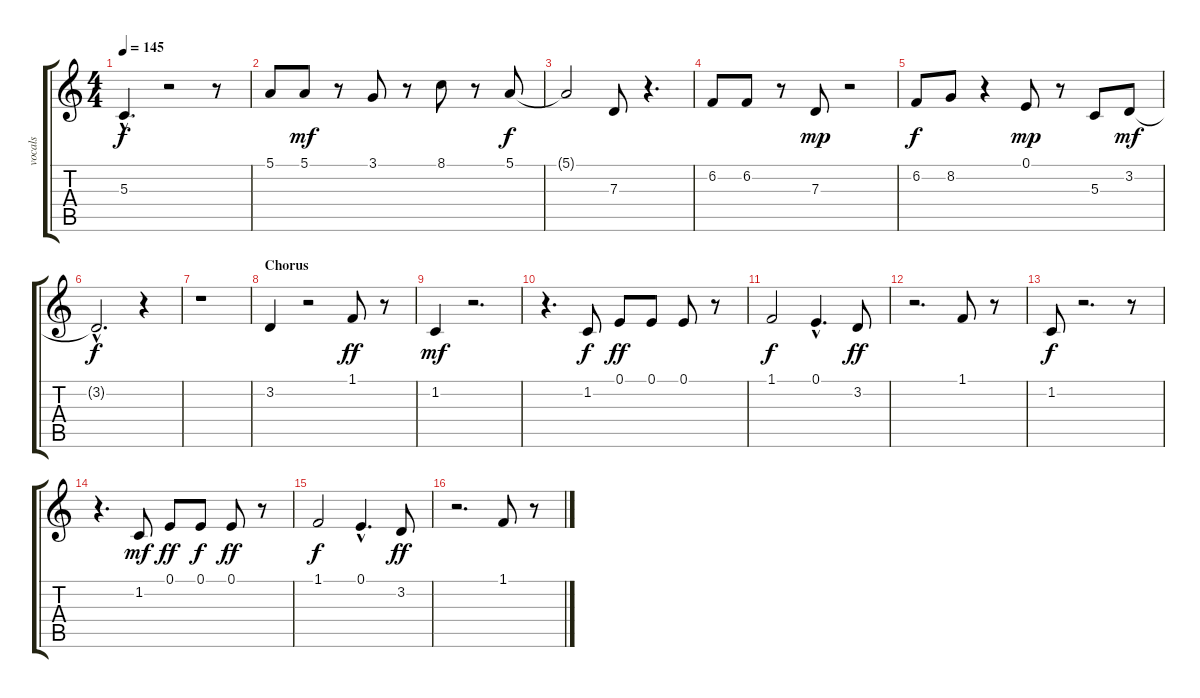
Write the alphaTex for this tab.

\track ("vocals" "vocals") {instrument sopranosax}
\staff {score tabs}
\tuning (E4 B3 G3 D3 A2 E2) {hide}
\ts (4 4)
\tempo 145
\clef g2
\ks c
5.3{hac t}.4{d dy f} r.2 r.8 |
5.1.8 5.1.8{dy mf} r.8 3.1.8 r.8 8.1.8 r.8 5.1.8{dy f} |
5.1{t}.2 7.3.8 r.4{d} |
6.2.8 6.2.8 r.8 7.3.8{dy mp} r.2 |
6.2.8{dy f} 8.2.8 r.4 0.1.8{dy mp} r.8 5.3.8 3.2.8{dy mf} |
3.2{hac t}.2{d dy f} r.4 |
r.1 |
\section ("" "Chorus")
3.2.4 r.2 1.1.8{dy ff} r.8 |
1.2.4{dy mf} r.2{d} |
r.4{d} 1.2.8{dy f} 0.1.8{dy ff} 0.1.8 0.1.8 r.8 |
1.1.2{dy f} 0.1{hac}.4{d} 3.2.8{dy ff} |
r.2{d} 1.1.8 r.8 |
1.2.8{dy f} r.2{d} r.8 |
r.4{d} 1.2.8{dy mf} 0.1.8{dy ff} 0.1.8{dy f} 0.1.8{dy ff} r.8 |
1.1.2{dy f} 0.1{hac}.4{d} 3.2.8{dy ff} |
r.2{d} 1.1.8 r.8
